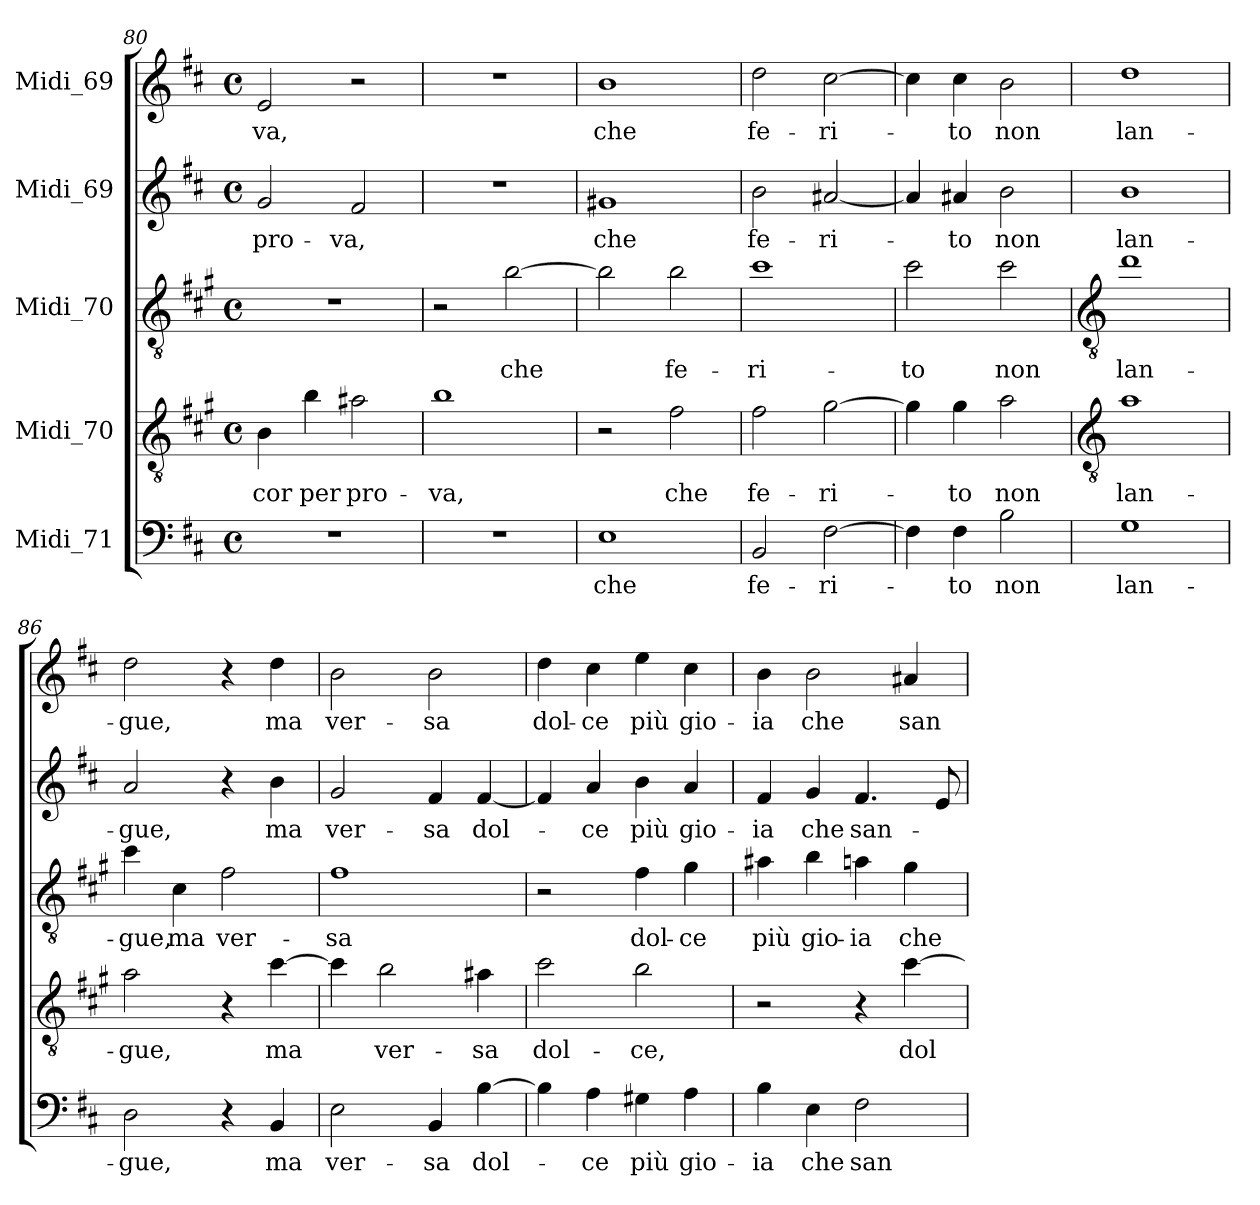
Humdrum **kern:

**kern	**text	**kern	**text	**kern	**text	**kern	**text	**kern	**text
*part5	*part5	*part4	*part4	*part3	*part3	*part2	*part2	*part1	*part1
*staff5	*staff5	*staff4	*staff4	*staff3	*staff3	*staff2	*staff2	*staff1	*staff1
*I"Midi_71	*	*I"Midi_70	*	*I"Midi_70	*	*I"Midi_69	*	*I"Midi_69	*
*clefF4	*	*clefGv2	*	*clefGv2	*	*clefG2	*	*clefG2	*
*	*	*ITrd4c7	*	*ITrd4c7	*	*	*	*	*
*k[f#c#]	*	*k[f#c#]	*	*k[f#c#]	*	*k[f#c#]	*	*k[f#c#]	*
*D:	*	*D:	*	*D:	*	*D:	*	*D:	*
*M4/4	*	*M4/4	*	*M4/4	*	*M4/4	*	*M4/4	*
*met(c)	*	*met(c)	*	*met(c)	*	*met(c)	*	*met(c)	*
=80	=80	=80	=80	=80	=80	=80	=80	=80	=80
!	!	!	!LO:LY:b	!	!	!	!LO:LY:b	!	!LO:LY:b
1r	.	4E	cor	1r	.	2g	pro-	2e	-va,
!	!	!	!LO:LY:b	!	!	!	!	!	!
.	.	4e	per	.	.	.	.	.	.
!	!	!	!LO:LY:b	!	!	!	!LO:LY:b	!	!
.	.	2d#X	pro-	.	.	2f#	-va,	2r	.
=81	=81	=81	=81	=81	=81	=81	=81	=81	=81
!	!	!	!LO:LY:b	!	!	!	!	!	!
1r	.	1e	-va,	2r	.	1r	.	1r	.
!	!	!	!	!	!LO:LY:b	!	!	!	!
.	.	.	.	[2e	che	.	.	.	.
=82	=82	=82	=82	=82	=82	=82	=82	=82	=82
!	!LO:LY:b	!	!	!	!	!	!LO:LY:b	!	!LO:LY:b
1E	che	2r	.	2e]	.	1g#X	che	1b	che
!	!	!	!LO:LY:b	!	!LO:LY:b	!	!	!	!
.	.	2B	che	2e	fe-	.	.	.	.
=83	=83	=83	=83	=83	=83	=83	=83	=83	=83
!	!LO:LY:b	!	!LO:LY:b	!	!LO:LY:b	!	!LO:LY:b	!	!LO:LY:b
2BB	fe-	2B	fe-	1f#	-ri-	2b	fe-	2dd	fe-
!	!LO:LY:b	!	!LO:LY:b	!	!	!	!LO:LY:b	!	!LO:LY:b
[2F#	-ri-	[2c#	-ri-	.	.	[2a#X	-ri-	[2cc#	-ri-
=84	=84	=84	=84	=84	=84	=84	=84	=84	=84
!	!	!	!	!	!LO:LY:b	!	!	!	!
4F#]	.	4c#]	.	2f#	-to	4a#]	.	4cc#]	.
!	!LO:LY:b	!	!LO:LY:b	!	!	!	!LO:LY:b	!	!LO:LY:b
4F#	-to	4c#	-to	.	.	4a#	-to	4cc#	-to
!	!LO:LY:b	!	!LO:LY:b	!	!LO:LY:b	!	!LO:LY:b	!	!LO:LY:b
2B	non	2d	non	2f#	non	2b	non	2b	non
!!LO:LB:g=z
=85	=85	=85	=85	=85	=85	=85	=85	=85	=85
*	*	*clefGv2	*	*clefGv2	*	*	*	*	*
!	!LO:LY:b	!	!LO:LY:b	!	!LO:LY:b	!	!LO:LY:b	!	!LO:LY:b
1G	lan-	1d	lan-	1g	lan-	1b	lan-	1dd	lan-
=86	=86	=86	=86	=86	=86	=86	=86	=86	=86
!	!LO:LY:b	!	!LO:LY:b	!	!LO:LY:b	!	!LO:LY:b	!	!LO:LY:b
2D	-gue,	2d	-gue,	4f#	-gue,	2a	-gue,	2dd	-gue,
!	!	!	!	!	!LO:LY:b	!	!	!	!
.	.	.	.	4F#	ma	.	.	.	.
!	!	!	!	!	!LO:LY:b	!	!	!	!
4r	.	4r	.	2B	ver-	4r	.	4r	.
!	!LO:LY:b	!	!LO:LY:b	!	!	!	!LO:LY:b	!	!LO:LY:b
4BB	ma	[4f#	ma	.	.	4b	ma	4dd	ma
=87	=87	=87	=87	=87	=87	=87	=87	=87	=87
!	!LO:LY:b	!	!	!	!LO:LY:b	!	!LO:LY:b	!	!LO:LY:b
2E	ver-	4f#]	.	1B	-sa	2g	ver-	2b	ver-
!	!	!	!LO:LY:b	!	!	!	!	!	!
.	.	2e	ver-	.	.	.	.	.	.
!	!LO:LY:b	!	!	!	!	!	!LO:LY:b	!	!LO:LY:b
4BB	-sa	.	.	.	.	4f#	-sa	2b	-sa
!	!LO:LY:b	!	!LO:LY:b	!	!	!	!LO:LY:b	!	!
[4B	dol-	4d#X	-sa	.	.	[4f#	dol-	.	.
=88	=88	=88	=88	=88	=88	=88	=88	=88	=88
!	!	!	!LO:LY:b	!	!	!	!	!	!LO:LY:b
4B]	.	2f#	dol-	2r	.	4f#]	.	4dd	dol-
!	!LO:LY:b	!	!	!	!	!	!LO:LY:b	!	!LO:LY:b
4A	-ce	.	.	.	.	4a	-ce	4cc#	-ce
!	!LO:LY:b	!	!LO:LY:b	!	!LO:LY:b	!	!LO:LY:b	!	!LO:LY:b
4G#X	più	2e	-ce,	4B	dol-	4b	più	4ee	più
!	!LO:LY:b	!	!	!	!LO:LY:b	!	!LO:LY:b	!	!LO:LY:b
4A	gio-	.	.	4c#	-ce	4a	gio-	4cc#	gio-
=89	=89	=89	=89	=89	=89	=89	=89	=89	=89
!	!LO:LY:b	!	!	!	!LO:LY:b	!	!LO:LY:b	!	!LO:LY:b
4B	-ia	2r	.	4d#X	più	4f#	-ia	4b	-ia
!	!LO:LY:b	!	!	!	!LO:LY:b	!	!LO:LY:b	!	!LO:LY:b
4E	che	.	.	4e	gio-	4g	che	2b	che
!	!LO:LY:b	!	!	!	!LO:LY:b	!	!LO:LY:b	!	!
2F#	san-	4r	.	4dn	-ia	4.f#	san-	.	.
!	!	!	!LO:LY:b	!	!LO:LY:b	!	!	!	!LO:LY:b
.	.	[4f#	dol-	4c#	che	.	.	4a#X	san-
.	.	.	.	.	.	8e	.	.	.
=	=	=	=	=	=	=	=	=	=
*-	*-	*-	*-	*-	*-	*-	*-	*-	*-
